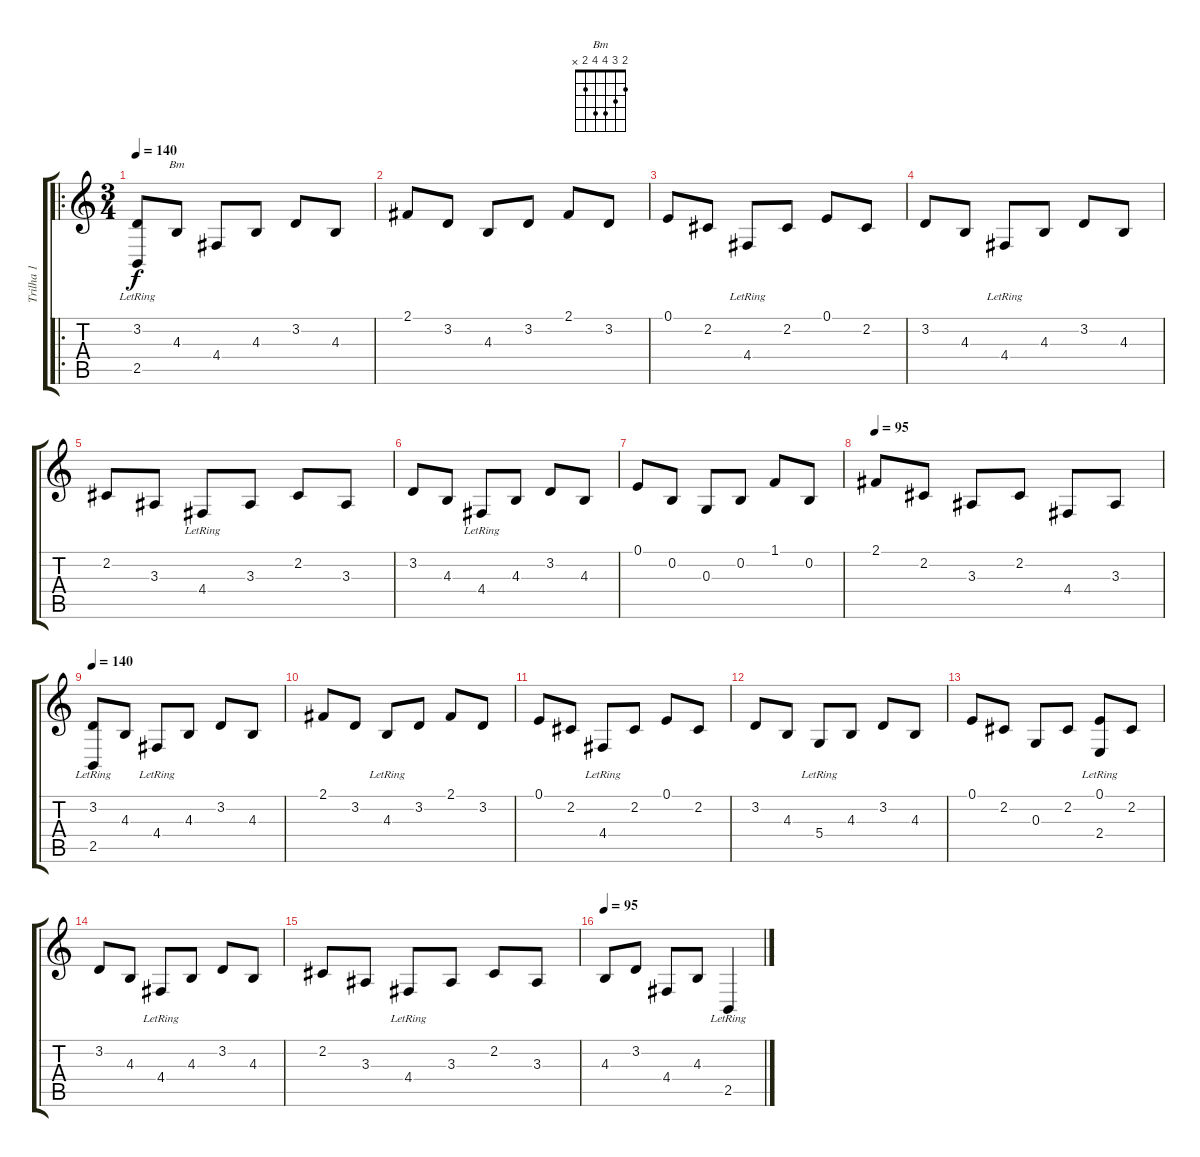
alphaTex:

\track ("Trilha 1" "Trilha 1") {instrument orchestralharp}
\staff {score tabs}
\tuning (E4 B3 G3 D3 A2 E2) {hide}
\chord ("Bm" 2 3 4 4 2 x)
\ro
\ts (3 4)
\tempo 140
\clef g2
\ks c
(3.2{lr} 2.5{lr}).8{dy f instrument orchestralharp} 4.3.8{ch "Bm"} 4.4.8 4.3.8 3.2.8 4.3.8 |
2.1.8 3.2.8 4.3.8 3.2.8 2.1.8 3.2.8 |
0.1.8 2.2.8 4.4{lr}.8 2.2.8 0.1.8 2.2.8 |
3.2.8 4.3.8 4.4{lr}.8 4.3.8 3.2.8 4.3.8 |
2.2.8 3.3.8 4.4{lr}.8 3.3.8 2.2.8 3.3.8 |
3.2.8 4.3.8 4.4{lr}.8 4.3.8 3.2.8 4.3.8 |
0.1.8 0.2.8 0.3.8 0.2.8 1.1.8 0.2.8 |
\tempo 95
2.1.8 2.2.8 3.3.8 2.2.8 4.4.8 3.3.8 |
\tempo 140
(3.2{lr} 2.5{lr}).8 4.3.8 4.4{lr}.8 4.3.8 3.2.8 4.3.8 |
2.1.8 3.2.8 4.3{lr}.8 3.2.8 2.1.8 3.2.8 |
0.1.8 2.2.8 4.4{lr}.8 2.2.8 0.1.8 2.2.8 |
3.2.8 4.3.8 5.4{lr}.8 4.3.8 3.2.8 4.3.8 |
0.1.8 2.2.8 0.3.8 2.2.8 (0.1 2.4{lr}).8 2.2.8 |
3.2.8 4.3.8 4.4{lr}.8 4.3.8 3.2.8 4.3.8 |
2.2.8 3.3.8 4.4{lr}.8 3.3.8 2.2.8 3.3.8 |
\tempo 95
4.3.8 3.2.8 4.4.8 4.3.8 2.5{lr}.4
